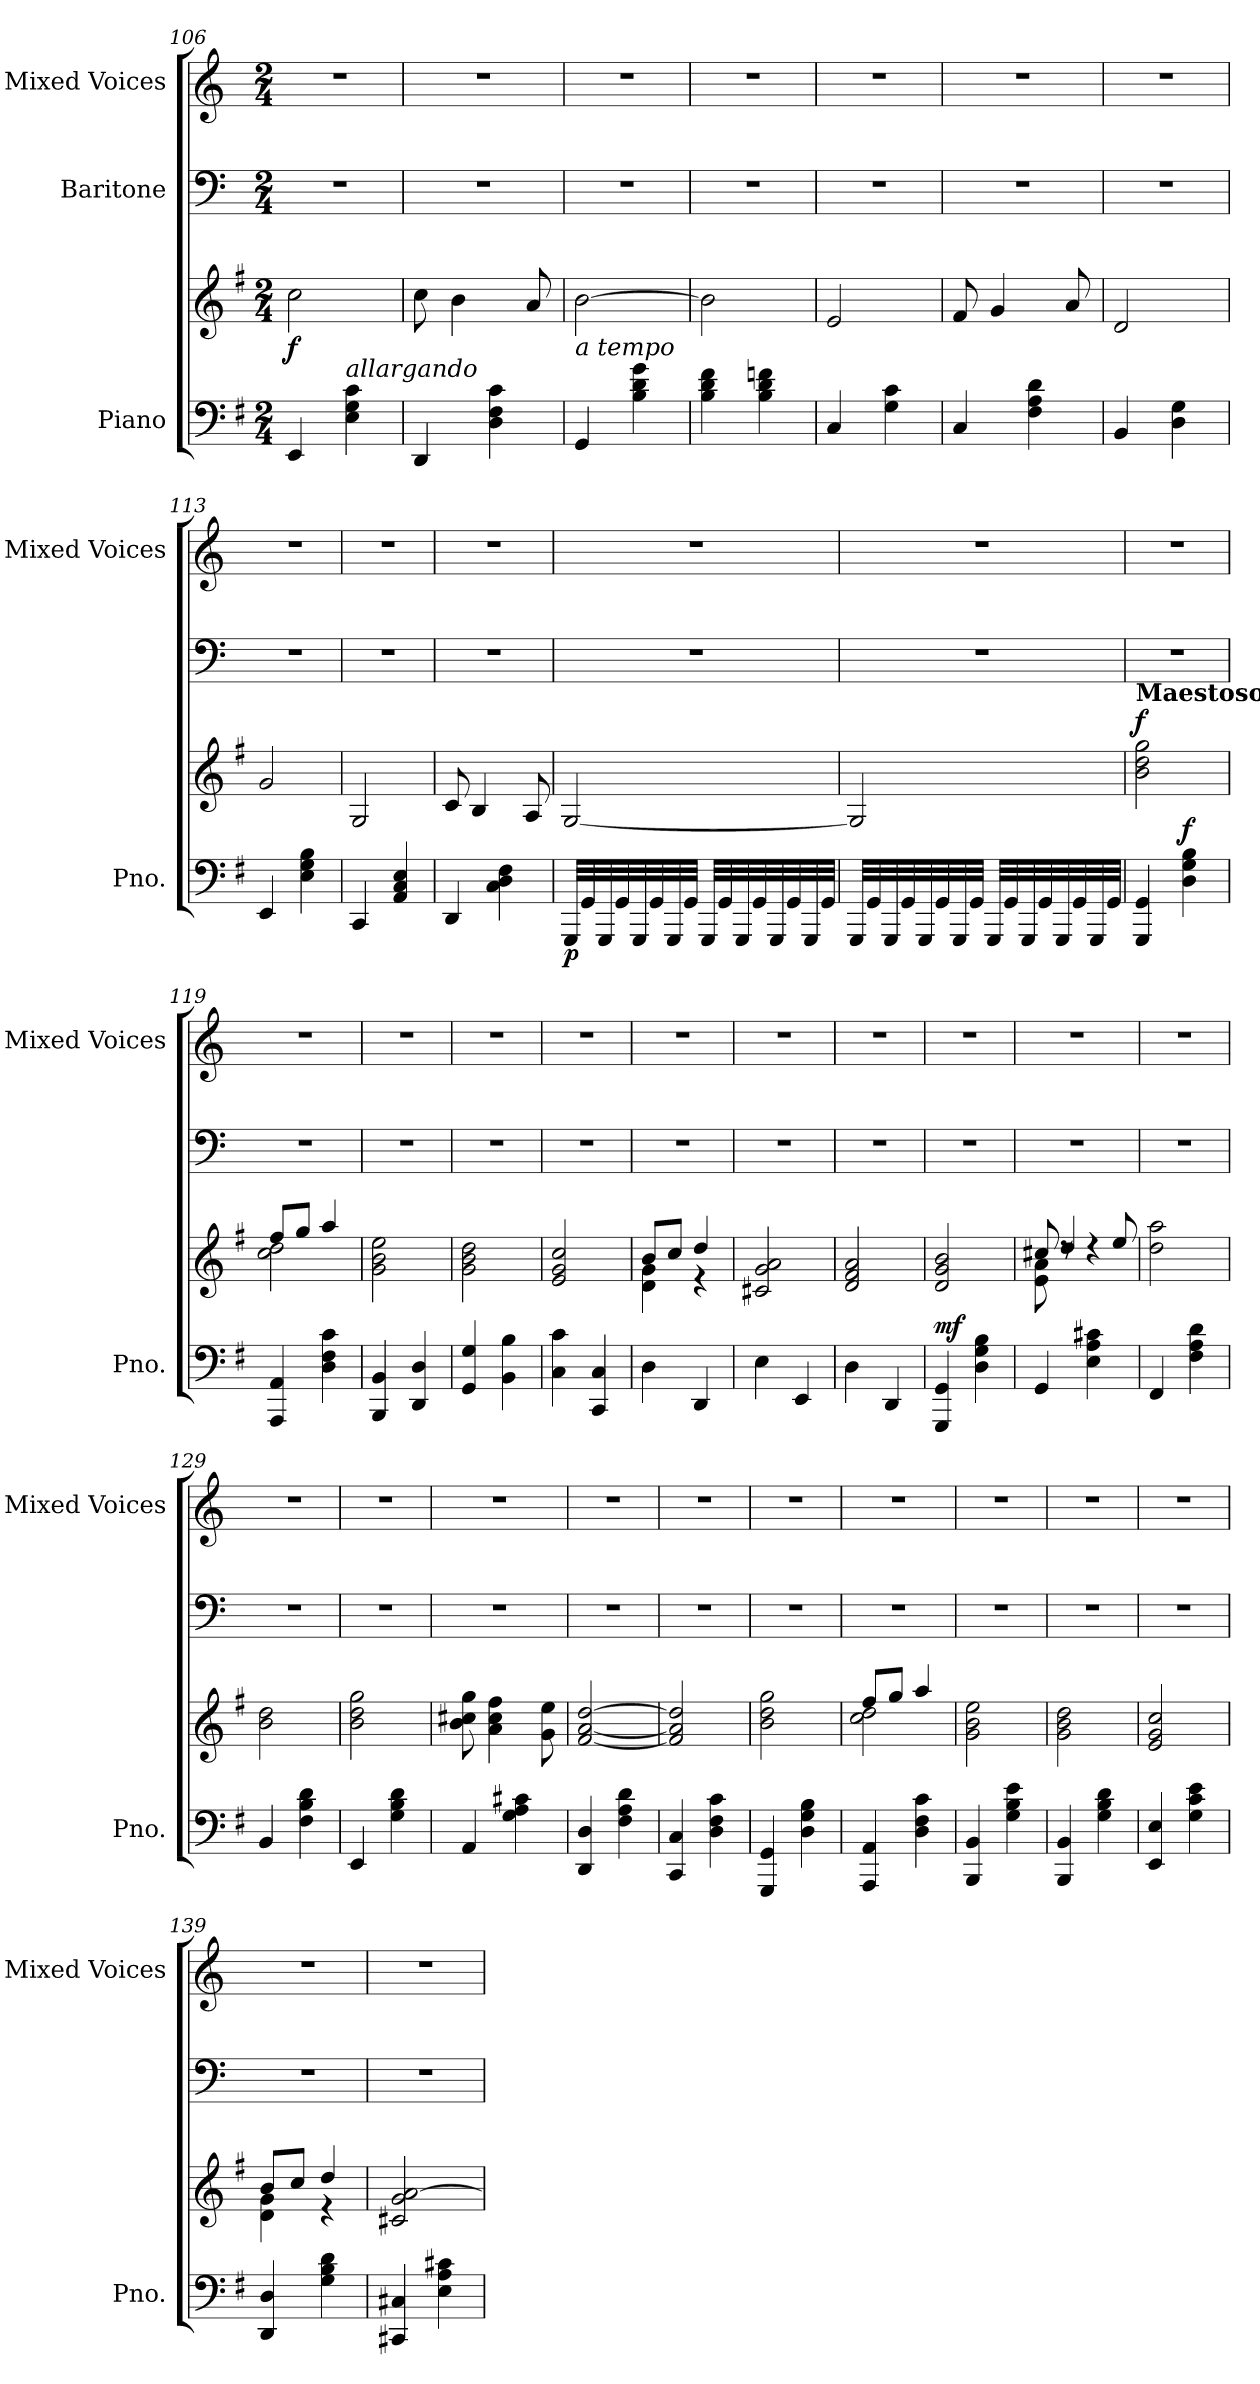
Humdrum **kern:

**kern	**kern	**dynam	**kern	**kern
*part3	*part3	*part3	*part2	*part1
*staff4	*staff3	*staff3/4	*staff2	*staff1
*I"Piano	*	*	*I"Baritone	*I"Mixed Voices
*I'Pno.	*	*	*	*I'Mixed Voices
*clefF4	*clefG2	*	*clefF4	*clefG2
*k[f#]	*k[f#]	*	*k[]	*k[]
*M2/4	*M2/4	*	*M2/4	*M2/4
*MM80	*MM80	*	*MM80	*MM80
=106	=106	=106	=106	=106
!	!	!LO:DY:b	!	!
4EE/	2cc\	f	2r	2r
!LO:TX:a:i:t=allargando	!	!	!	!
4E\ 4G\ 4c\	.	.	.	.
=107	=107	=107	=107	=107
4DD/	8cc\	.	2r	2r
.	4b\	.	.	.
4D\ 4F#\ 4c\	.	.	.	.
.	8a/	.	.	.
=108	=108	=108	=108	=108
*	*	*	*	*MM88
!LO:TX:a:i:t=a tempo	!	!	!	!
4GG/	[2b\	.	2r	2r
4B\ 4d\ 4g\	.	.	.	.
=109	=109	=109	=109	=109
4B\ 4d\ 4f#\	2b\]	.	2r	2r
4B\ 4d\ 4fn\	.	.	.	.
!!LO:LB:g=z
=110	=110	=110	=110	=110
4C/	2e/	.	2r	2r
4G\ 4c\	.	.	.	.
=111	=111	=111	=111	=111
4C/	8f#/	.	2r	2r
.	4g/	.	.	.
4F#\ 4A\ 4d\	.	.	.	.
.	8a/	.	.	.
=112	=112	=112	=112	=112
4BB/	2d/	.	2r	2r
4D\ 4G\	.	.	.	.
=113	=113	=113	=113	=113
4EE/	2g/	.	2r	2r
4E\ 4G\ 4B\	.	.	.	.
=114	=114	=114	=114	=114
4CC/	2G/	.	2r	2r
4AA/ 4C/ 4E/	.	.	.	.
=115	=115	=115	=115	=115
4DD/	8c/	.	2r	2r
.	4B/	.	.	.
4C\ 4D\ 4F#\	.	.	.	.
.	8A/	.	.	.
=116	=116	=116	=116	=116
!	!	!LO:DY:b=2	!	!
32GGG/LLL	[2G/	p	2r	2r
32GG/	.	.	.	.
32GGG/	.	.	.	.
32GG/	.	.	.	.
32GGG/	.	.	.	.
32GG/	.	.	.	.
32GGG/	.	.	.	.
32GG/JJJ	.	.	.	.
32GGG/LLL	.	.	.	.
32GG/	.	.	.	.
32GGG/	.	.	.	.
32GG/	.	.	.	.
32GGG/	.	.	.	.
32GG/	.	.	.	.
32GGG/	.	.	.	.
32GG/JJJ	.	.	.	.
=117	=117	=117	=117	=117
32GGG/LLL	2G/]	.	2r	2r
32GG/	.	.	.	.
32GGG/	.	.	.	.
32GG/	.	.	.	.
32GGG/	.	.	.	.
32GG/	.	.	.	.
32GGG/	.	.	.	.
32GG/JJJ	.	.	.	.
32GGG/LLL	.	.	.	.
32GG/	.	.	.	.
32GGG/	.	.	.	.
32GG/	.	.	.	.
32GGG/	.	.	.	.
32GG/	.	.	.	.
32GGG/	.	.	.	.
32GG/JJJ	.	.	.	.
!!LO:PB:g=z
=118	=118	=118	=118	=118
*	*	*	*	*MM80
!	!LO:TX:a:B:t=Maestoso	!	!	!
!	!	!LO:DY:a	!	!
4GGG/ 4GG/	2b\ 2dd\ 2gg\	f	2r	2r
!	!	!LO:DY:a=2	!	!
4D\ 4G\ 4B\	.	f	.	.
=119	=119	=119	=119	=119
*	*^	*	*	*
4AAA/ 4AA/	8ff#/L	2cc\ 2dd\	.	2r	2r
.	8gg/J	.	.	.	.
4D\ 4F#\ 4c\	4aa/	.	.	.	.
*	*v	*v	*	*	*
=120	=120	=120	=120	=120
4BBB/ 4BB/	2g\ 2b\ 2ee\	.	2r	2r
4DD/ 4D/	.	.	.	.
=121	=121	=121	=121	=121
4GG/ 4G/	2g\ 2b\ 2dd\	.	2r	2r
4BB\ 4B\	.	.	.	.
=122	=122	=122	=122	=122
4C\ 4c\	2e/ 2g/ 2cc/	.	2r	2r
4CC/ 4C/	.	.	.	.
=123	=123	=123	=123	=123
*	*^	*	*	*
4D\	8b/L	4d\ 4g\	.	2r	2r
.	8cc/J	.	.	.	.
4DD/	4dd/	4r	.	.	.
*	*v	*v	*	*	*
=124	=124	=124	=124	=124
4E\	2c#X/ 2g/ 2a/	.	2r	2r
4EE/	.	.	.	.
=125	=125	=125	=125	=125
4D\	2d/ 2f#/ 2a/	.	2r	2r
4DD/	.	.	.	.
=126	=126	=126	=126	=126
!	!	!LO:DY:a=2	!	!
4GGG/ 4GG/	2d/ 2g/ 2b/	mf	2r	2r
4D\ 4G\ 4B\	.	.	.	.
!!LO:LB:g=z
=127	=127	=127	=127	=127
*	*^	*	*	*
4GG/	8cc#X/	8e\ 8a\	.	2r	2r
.	4dd/	8rdd	.	.	.
4E\ 4A\ 4c#X\	.	4rdd	.	.	.
.	8ee/	.	.	.	.
*	*v	*v	*	*	*
=128	=128	=128	=128	=128
4FF#/	2dd\ 2aa\	.	2r	2r
4F#\ 4A\ 4d\	.	.	.	.
=129	=129	=129	=129	=129
4BB/	2b\ 2dd\	.	2r	2r
4F#\ 4B\ 4d\	.	.	.	.
=130	=130	=130	=130	=130
4EE/	2b\ 2dd\ 2gg\	.	2r	2r
4G\ 4B\ 4d\	.	.	.	.
=131	=131	=131	=131	=131
4AA/	8b\ 8cc#X\ 8gg\	.	2r	2r
.	4a\ 4cc#\ 4ff#\	.	.	.
4G\ 4A\ 4c#X\	.	.	.	.
.	8g\ 8ee\	.	.	.
=132	=132	=132	=132	=132
4DD/ 4D/	[2f#/ [2a/ [2dd/	.	2r	2r
4F#\ 4A\ 4d\	.	.	.	.
=133	=133	=133	=133	=133
4CC/ 4C/	2f#/] 2a/] 2dd/]	.	2r	2r
4D\ 4F#\ 4c\	.	.	.	.
=134	=134	=134	=134	=134
!	!	!LO:DY:a=2	!	!
!	!	!LO:DY:n=1:a	!	!
4GGG/ 4GG/	2b\ 2dd\ 2gg\	mf f	2r	2r
4D\ 4G\ 4B\	.	.	.	.
=135	=135	=135	=135	=135
*	*^	*	*	*
4AAA/ 4AA/	8ff#/L	2cc\ 2dd\	.	2r	2r
.	8gg/J	.	.	.	.
4D\ 4F#\ 4c\	4aa/	.	.	.	.
*	*v	*v	*	*	*
!!LO:LB:g=z
=136	=136	=136	=136	=136
4BBB/ 4BB/	2g\ 2b\ 2ee\	.	2r	2r
4G\ 4B\ 4e\	.	.	.	.
=137	=137	=137	=137	=137
4BBB/ 4BB/	2g\ 2b\ 2dd\	.	2r	2r
4G\ 4B\ 4d\	.	.	.	.
=138	=138	=138	=138	=138
4EE/ 4E/	2e/ 2g/ 2cc/	.	2r	2r
4G\ 4c\ 4e\	.	.	.	.
=139	=139	=139	=139	=139
*	*^	*	*	*
4DD/ 4D/	8b/L	4d\ 4g\	.	2r	2r
.	8cc/J	.	.	.	.
4G\ 4B\ 4d\	4dd/	4r	.	.	.
*	*v	*v	*	*	*
=140	=140	=140	=140	=140
4CC#X/ 4C#X/	2c#X/ 2g/ [2a/	.	2r	2r
4E\ 4A\ 4c#X\	.	.	.	.
=	=	=	=	=
*-	*-	*-	*-	*-
